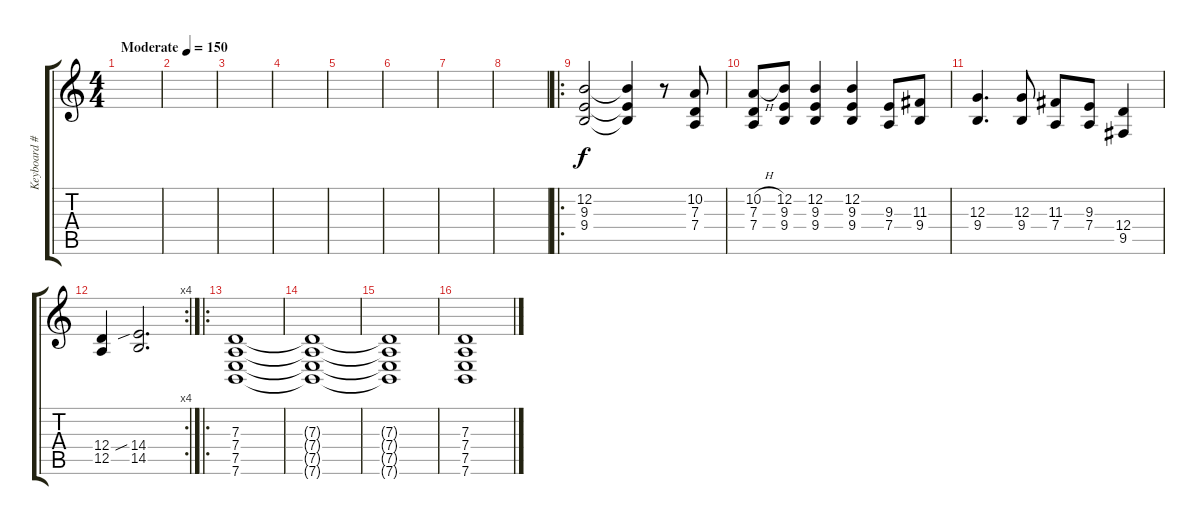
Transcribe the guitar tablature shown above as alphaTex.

\track ("Keyboard #2" "Keyboard #") {instrument stringensemble1}
\staff {score tabs}
\tuning (E4 B3 G3 D3 A2 E2) {hide}
\ts (4 4)
\tempo (150 "Moderate")
\clef g2
\ks c
|
|
|
|
|
|
|
|
\ro
(12.2 9.3 9.4).2 (12.2{t} 9.3{t} 9.4{t}).4 r.8 (10.2 7.3 7.4).8 |
(10.2{h} 7.3 7.4).8 (12.2 9.3 9.4).8 (12.2 9.3 9.4).4 (12.2 9.3 9.4).4 (9.3 7.4).8 (11.3 9.4).8 |
(12.3 9.4).4{d} (12.3 9.4).8 (11.3 7.4).8 (9.3 7.4).8 (12.4 9.5).4 |
\rc 4
(12.4 12.5).4 (14.4{sib} 14.5).2{d} |
\ro
(7.3 7.4 7.5 7.6).1{instrument seashore} |
(7.3{t} 7.4{t} 7.5{t} 7.6{t}).1{balance 14 instrument seashore} |
(7.3{t} 7.4{t} 7.5{t} 7.6{t}).1{volume 16 balance 3 instrument seashore} |
(7.3 7.4 7.5 7.6).1{instrument seashore}
